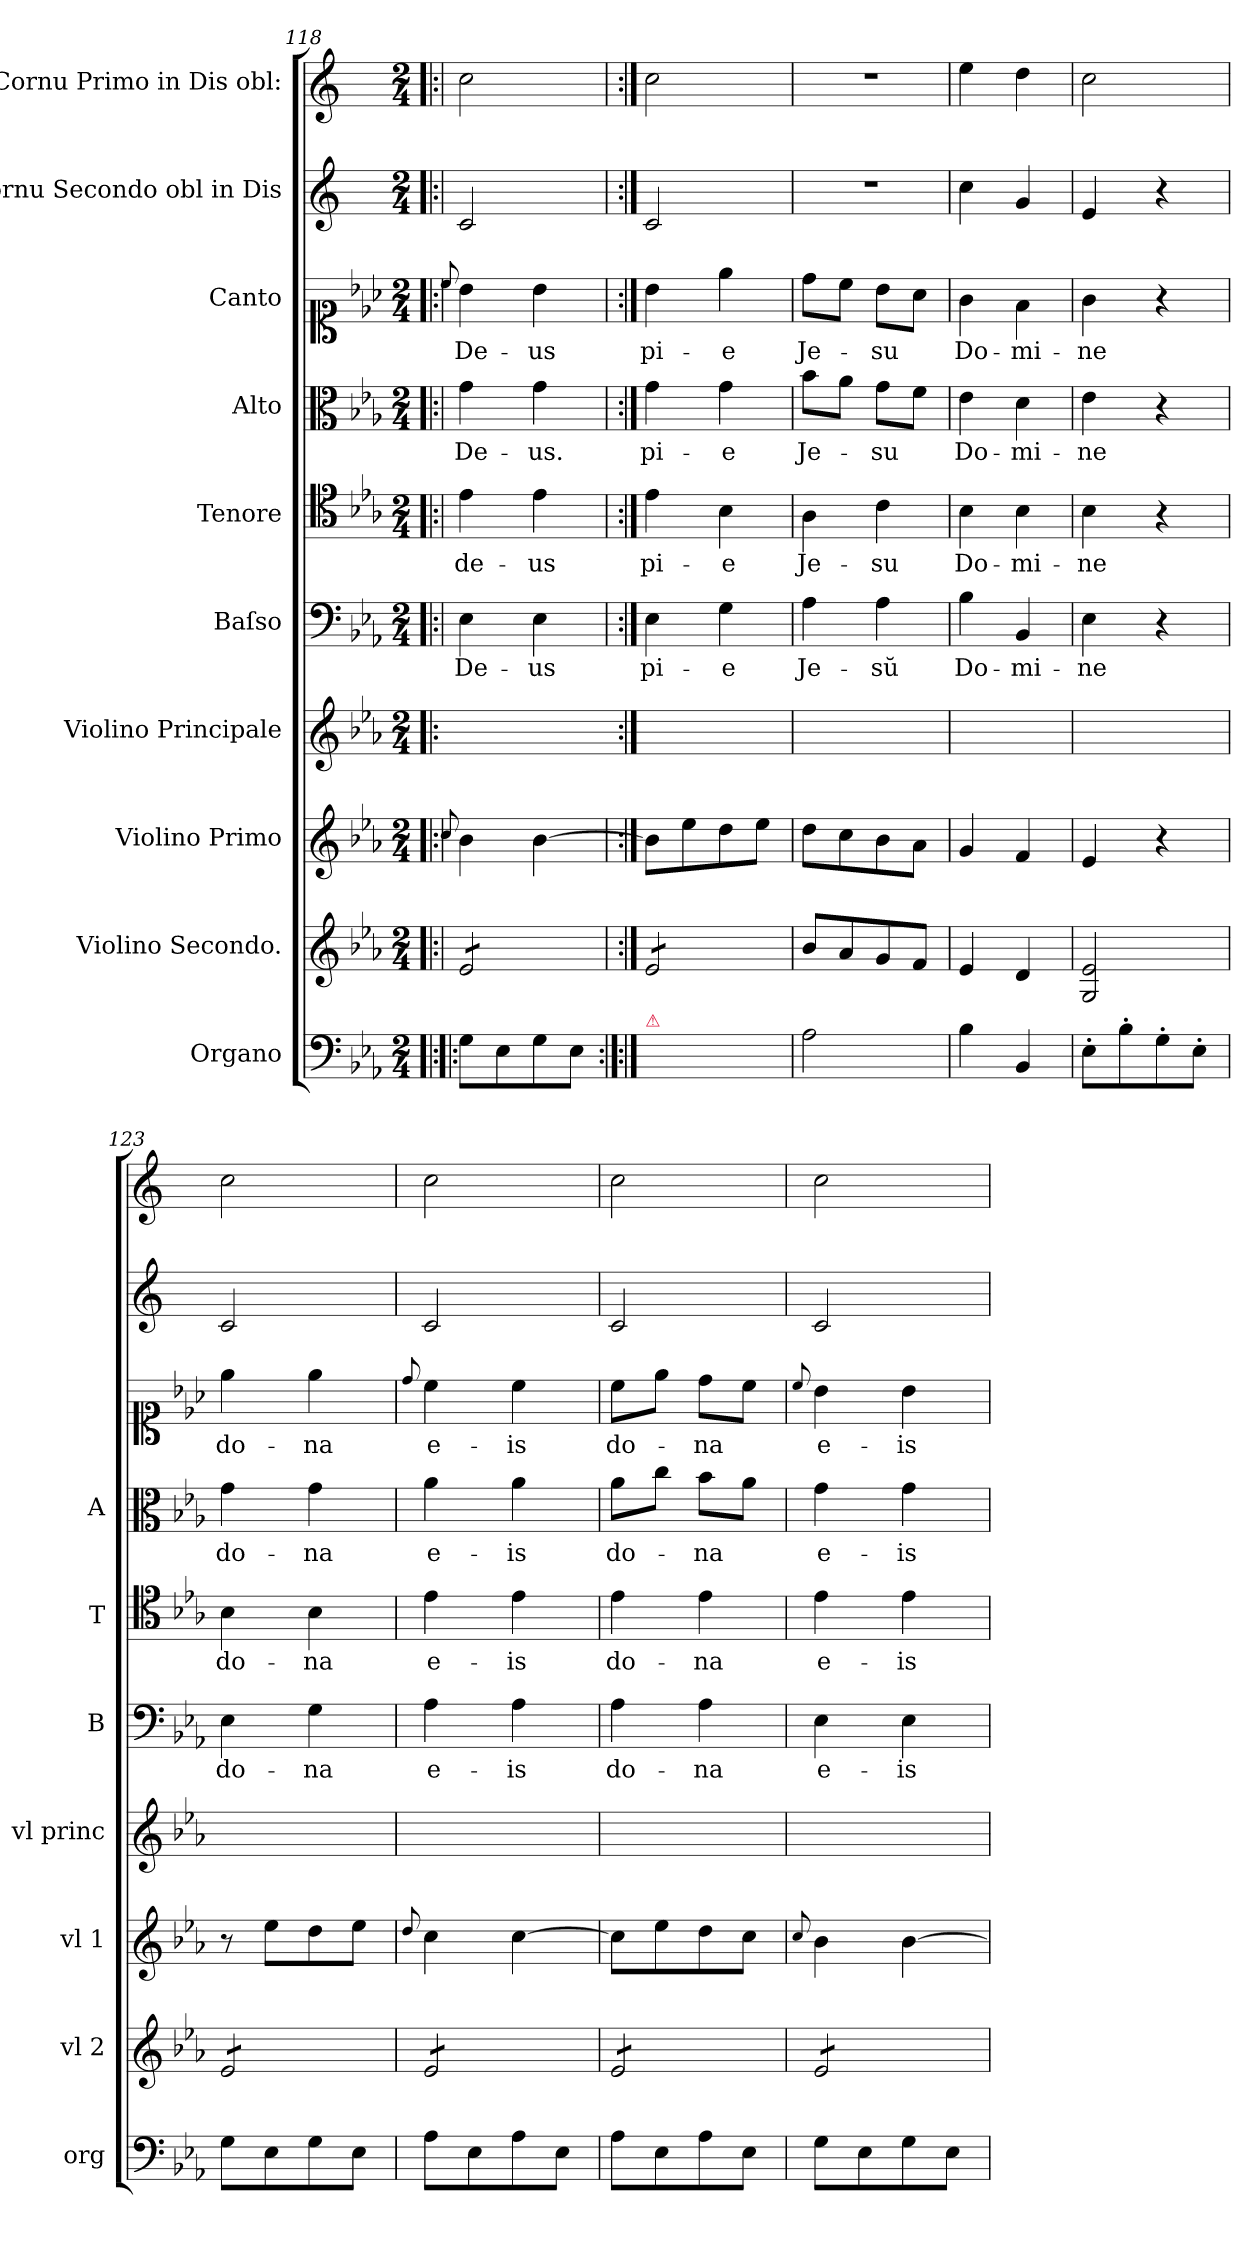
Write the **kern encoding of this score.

**kern	**kern	**kern	**kern	**kern	**text	**kern	**text	**kern	**text	**kern	**text	**kern	**kern
*part10	*part9	*part8	*part7	*part6	*part6	*part5	*part5	*part4	*part4	*part3	*part3	*part2	*part1
*staff10	*staff9	*staff8	*staff7	*staff6	*staff6	*staff5	*staff5	*staff4	*staff4	*staff3	*staff3	*staff2	*staff1
*I"Organo	*I"Violino Secondo.	*I"Violino Primo	*I"Violino Principale	*I"Baſso	*	*I"Tenore	*	*I"Alto	*	*I"Canto	*	*I"Cornu Secondo obl in Dis	*I"Cornu Primo in Dis obl:
*I'org	*I'vl 2	*I'vl 1	*I'vl princ	*I'B	*	*I'T	*	*I'A	*	*	*	*	*
*clefF4	*clefG2	*clefG2	*clefG2	*clefF4	*	*clefC4	*	*clefC3	*	*clefC1	*	*clefG2	*clefG2
*	*	*	*	*	*	*	*	*	*	*	*	*ITrd5c9	*ITrd5c9
*k[b-e-a-]	*k[b-e-a-]	*k[b-e-a-]	*k[b-e-a-]	*k[b-e-a-]	*	*k[b-e-a-]	*	*k[b-e-a-]	*	*k[b-e-a-]	*	*k[b-e-a-]	*k[b-e-a-]
*E-:	*E-:	*E-:	*E-:	*E-:	*	*E-:	*	*E-:	*	*E-:	*	*E-:	*E-:
*M2/4	*M2/4	*M2/4	*M2/4	*M2/4	*	*M2/4	*	*M2/4	*	*M2/4	*	*M2/4	*M2/4
=118!|:	=118	=118	=118	=118	=118	=118	=118	=118	=118	=118	=118	=118	=118
.	.	8qqcc/	.	.	.	.	.	.	.	8qqcc/	.	.	.
*	*tremolo	*	*	*	*	*	*	*	*	*	*	*	*
8G\L	8e-/L	4b-\	2ryy	4E-\	De-	4e-\	de-	4g\	De-	4b-\	De-	2E-/	2e-\
8E-\	8e-/	.	.	.	.	.	.	.	.	.	.	.	.
8G\	8e-/	[4b-\	.	4E-\	-us	4e-\	-us	4g\	-us.	4b-\	-us	.	.
8E-\J	8e-/J	.	.	.	.	.	.	.	.	.	.	.	.
=119:|!	=119	=119	=119	=119	=119	=119	=119	=119	=119	=119	=119	=119	=119
!LO:TX:a:color=crimson:t=⚠	!	!	!	!	!	!	!	!	!	!	!	!	!
8G\Lyy	8e-/L	8b-\L]	2ryy	4E-\	pi-	4e-\	pi-	4g\	pi-	4b-\	pi-	2E-/	2e-\
8E-\yy	8e-/	8ee-\	.	.	.	.	.	.	.	.	.	.	.
8G\yy	8e-/	8dd\	.	4G\	-e	4B-\	-e	4g\	-e	4ee-\	-e	.	.
8E-\Jyy	8e-/J	8ee-\J	.	.	.	.	.	.	.	.	.	.	.
*	*Xtremolo	*	*	*	*	*	*	*	*	*	*	*	*
=120	=120	=120	=120	=120	=120	=120	=120	=120	=120	=120	=120	=120	=120
2A-\	8b-/L	8dd\L	2ryy	4A-\	Je-	4A-\	Je-	8b-\L	Je-	8dd\L	Je-	2r	2r
.	8a-/	8cc\	.	.	.	.	.	8a-\J	.	8cc\J	.	.	.
.	8g/	8b-\	.	4A-\	-sŭ	4c\	-su	8g\L	-su	8b-\L	-su	.	.
.	8f/J	8a-\J	.	.	.	.	.	8f\J	.	8a-\J	.	.	.
=121	=121	=121	=121	=121	=121	=121	=121	=121	=121	=121	=121	=121	=121
4B-\	4e-/	4g/	2ryy	4B-\	Do-	4B-\	Do-	4e-\	Do-	4g\	Do-	4e-\	4g\
4BB-/	4d/	4f/	.	4BB-/	-mi-	4B-\	-mi-	4d\	-mi-	4f\	-mi-	4B-/	4f\
=122	=122	=122	=122	=122	=122	=122	=122	=122	=122	=122	=122	=122	=122
8E-'\L	2G/ 2e-/	4e-/	2ryy	4E-\	-ne	4B-\	-ne	4e-\	-ne	4g\	-ne	4G/	2e-\
8B-'\	.	.	.	.	.	.	.	.	.	.	.	.	.
8G'\	.	4r	.	4r	.	4r	.	4r	.	4r	.	4r	.
8E-'\J	.	.	.	.	.	.	.	.	.	.	.	.	.
=123	=123	=123	=123	=123	=123	=123	=123	=123	=123	=123	=123	=123	=123
*	*tremolo	*	*	*	*	*	*	*	*	*	*	*	*
8G\L	8e-/L	8r	2ryy	4E-\	do-	4B-\	do-	4g\	do-	4ee-\	do-	2E-/	2e-\
8E-\	8e-/	8ee-\L	.	.	.	.	.	.	.	.	.	.	.
8G\	8e-/	8dd\	.	4G\	-na	4B-\	-na	4g\	-na	4ee-\	-na	.	.
8E-\J	8e-/J	8ee-\J	.	.	.	.	.	.	.	.	.	.	.
=124	=124	=124	=124	=124	=124	=124	=124	=124	=124	=124	=124	=124	=124
.	.	8qqdd/	.	.	.	.	.	.	.	8qqdd/	.	.	.
8A-\L	8e-/L	4cc\	2ryy	4A-\	e-	4e-\	e-	4a-\	e-	4cc\	e-	2E-/	2e-\
8E-\	8e-/	.	.	.	.	.	.	.	.	.	.	.	.
8A-\	8e-/	[4cc\	.	4A-\	-is	4e-\	-is	4a-\	-is	4cc\	-is	.	.
8E-\J	8e-/J	.	.	.	.	.	.	.	.	.	.	.	.
=125	=125	=125	=125	=125	=125	=125	=125	=125	=125	=125	=125	=125	=125
!	!	!	!	!	!LO:LY:i	!	!LO:LY:i	!	!LO:LY:i	!	!LO:LY:i	!	!
8A-\L	8e-/L	8cc\L]	2ryy	4A-\	do-	4e-\	do-	8a-\L	do-	8cc\L	do-	2E-/	2e-\
8E-\	8e-/	8ee-\	.	.	.	.	.	8cc\J	.	8ee-\J	.	.	.
!	!	!	!	!	!LO:LY:i	!	!LO:LY:i	!	!LO:LY:i	!	!LO:LY:i	!	!
8A-\	8e-/	8dd\	.	4A-\	-na	4e-\	-na	8b-\L	-na	8dd\L	-na	.	.
8E-\J	8e-/J	8cc\J	.	.	.	.	.	8a-\J	.	8cc\J	.	.	.
=126	=126	=126	=126	=126	=126	=126	=126	=126	=126	=126	=126	=126	=126
.	.	8qqcc/	.	.	.	.	.	.	.	8qqcc/	.	.	.
!	!	!	!	!	!LO:LY:i	!	!LO:LY:i	!	!LO:LY:i	!	!LO:LY:i	!	!
8G\L	8e-/L	4b-\	2ryy	4E-\	e-	4e-\	e-	4g\	e-	4b-\	e-	2E-/	2e-\
8E-\	8e-/	.	.	.	.	.	.	.	.	.	.	.	.
!	!	!	!	!	!LO:LY:i	!	!LO:LY:i	!	!LO:LY:i	!	!LO:LY:i	!	!
8G\	8e-/	[4b-\	.	4E-\	-is	4e-\	-is	4g\	-is	4b-\	-is	.	.
8E-\J	8e-/J	.	.	.	.	.	.	.	.	.	.	.	.
*	*Xtremolo	*	*	*	*	*	*	*	*	*	*	*	*
=	=	=	=	=	=	=	=	=	=	=	=	=	=
*-	*-	*-	*-	*-	*-	*-	*-	*-	*-	*-	*-	*-	*-
